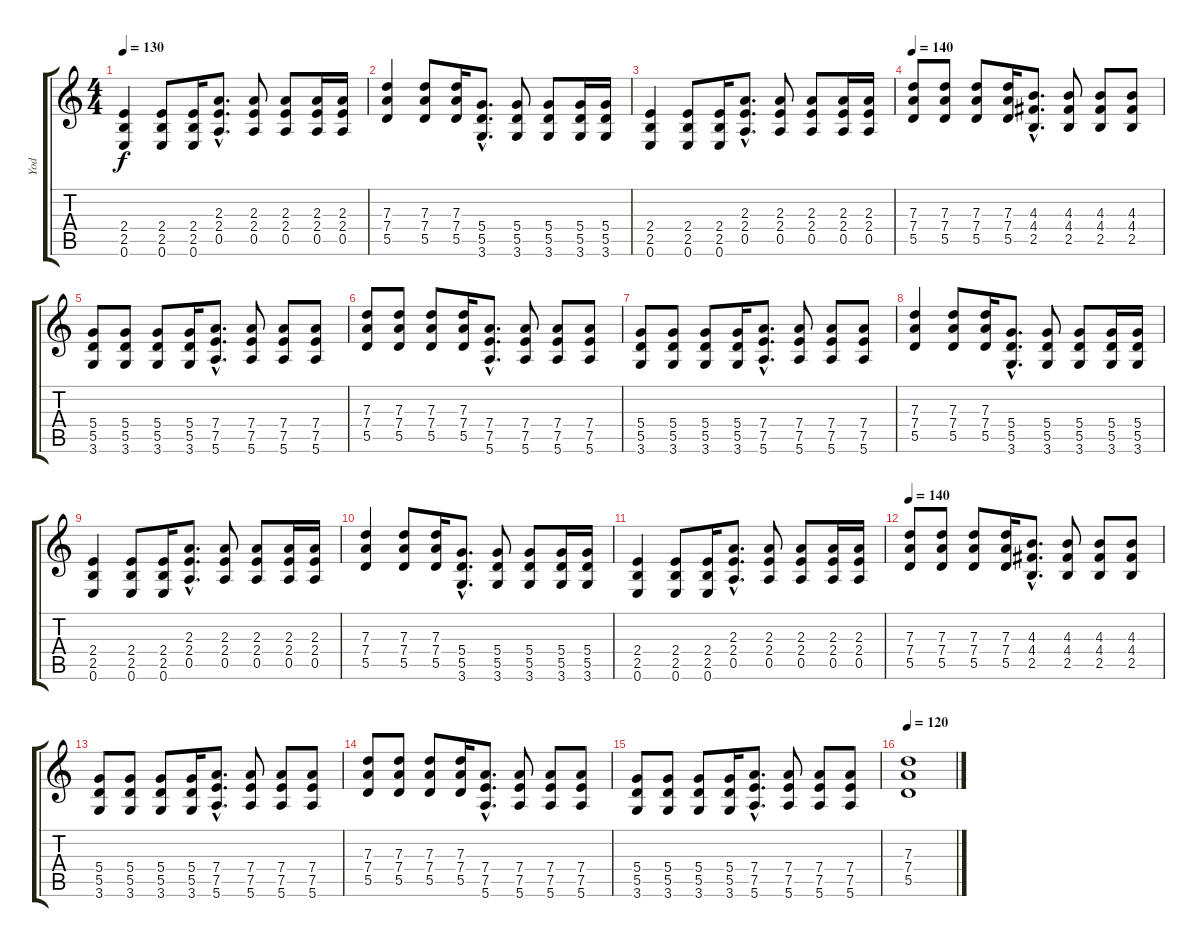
\track ("Yod" "Yod") {instrument distortionguitar}
\staff {score tabs}
\tuning (E4 B3 G3 D3 A2 E2) {hide}
\ts (4 4)
\tempo 130
\clef g2
\ks c
(2.4 2.5 0.6).4{dy f} (2.4 2.5 0.6).8 (2.4 2.5 0.6).16 (2.3{hac} 2.4{hac} 0.5{hac}).8{d} (2.3 2.4 0.5).8 (2.3 2.4 0.5).8 (2.3 2.4 0.5).16 (2.3 2.4 0.5).16 |
(7.3 7.4 5.5).4 (7.3 7.4 5.5).8 (7.3 7.4 5.5).16 (5.4{hac} 5.5{hac} 3.6{hac}).8{d} (5.4 5.5 3.6).8 (5.4 5.5 3.6).8 (5.4 5.5 3.6).16 (5.4 5.5 3.6).16 |
(2.4 2.5 0.6).4 (2.4 2.5 0.6).8 (2.4 2.5 0.6).16 (2.3{hac} 2.4{hac} 0.5{hac}).8{d} (2.3 2.4 0.5).8 (2.3 2.4 0.5).8 (2.3 2.4 0.5).16 (2.3 2.4 0.5).16 |
\tempo 140
(7.3 7.4 5.5).8 (7.3 7.4 5.5).8 (7.3 7.4 5.5).8 (7.3 7.4 5.5).16 (4.3{hac} 4.4{hac} 2.5{hac}).8{d} (4.3 4.4 2.5).8 (4.3 4.4 2.5).8 (4.3 4.4 2.5).8 |
(5.4 5.5 3.6).8 (5.4 5.5 3.6).8 (5.4 5.5 3.6).8 (5.4 5.5 3.6).16 (7.4{hac} 7.5{hac} 5.6{hac}).8{d} (7.4 7.5 5.6).8 (7.4 7.5 5.6).8 (7.4 7.5 5.6).8 |
(7.3 7.4 5.5).8 (7.3 7.4 5.5).8 (7.3 7.4 5.5).8 (7.3 7.4 5.5).16 (7.4{hac} 7.5{hac} 5.6{hac}).8{d} (7.4 7.5 5.6).8 (7.4 7.5 5.6).8 (7.4 7.5 5.6).8 |
(5.4 5.5 3.6).8 (5.4 5.5 3.6).8 (5.4 5.5 3.6).8 (5.4 5.5 3.6).16 (7.4{hac} 7.5{hac} 5.6{hac}).8{d} (7.4 7.5 5.6).8 (7.4 7.5 5.6).8 (7.4 7.5 5.6).8 |
(7.3 7.4 5.5).4 (7.3 7.4 5.5).8 (7.3 7.4 5.5).16 (5.4{hac} 5.5{hac} 3.6{hac}).8{d} (5.4 5.5 3.6).8 (5.4 5.5 3.6).8 (5.4 5.5 3.6).16 (5.4 5.5 3.6).16 |
(2.4 2.5 0.6).4 (2.4 2.5 0.6).8 (2.4 2.5 0.6).16 (2.3{hac} 2.4{hac} 0.5{hac}).8{d} (2.3 2.4 0.5).8 (2.3 2.4 0.5).8 (2.3 2.4 0.5).16 (2.3 2.4 0.5).16 |
(7.3 7.4 5.5).4 (7.3 7.4 5.5).8 (7.3 7.4 5.5).16 (5.4{hac} 5.5{hac} 3.6{hac}).8{d} (5.4 5.5 3.6).8 (5.4 5.5 3.6).8 (5.4 5.5 3.6).16 (5.4 5.5 3.6).16 |
(2.4 2.5 0.6).4 (2.4 2.5 0.6).8 (2.4 2.5 0.6).16 (2.3{hac} 2.4{hac} 0.5{hac}).8{d} (2.3 2.4 0.5).8 (2.3 2.4 0.5).8 (2.3 2.4 0.5).16 (2.3 2.4 0.5).16 |
\tempo 140
(7.3 7.4 5.5).8 (7.3 7.4 5.5).8 (7.3 7.4 5.5).8 (7.3 7.4 5.5).16 (4.3{hac} 4.4{hac} 2.5{hac}).8{d} (4.3 4.4 2.5).8 (4.3 4.4 2.5).8 (4.3 4.4 2.5).8 |
(5.4 5.5 3.6).8 (5.4 5.5 3.6).8 (5.4 5.5 3.6).8 (5.4 5.5 3.6).16 (7.4{hac} 7.5{hac} 5.6{hac}).8{d} (7.4 7.5 5.6).8 (7.4 7.5 5.6).8 (7.4 7.5 5.6).8 |
(7.3 7.4 5.5).8 (7.3 7.4 5.5).8 (7.3 7.4 5.5).8 (7.3 7.4 5.5).16 (7.4{hac} 7.5{hac} 5.6{hac}).8{d} (7.4 7.5 5.6).8 (7.4 7.5 5.6).8 (7.4 7.5 5.6).8 |
(5.4 5.5 3.6).8 (5.4 5.5 3.6).8 (5.4 5.5 3.6).8 (5.4 5.5 3.6).16 (7.4{hac} 7.5{hac} 5.6{hac}).8{d} (7.4 7.5 5.6).8 (7.4 7.5 5.6).8 (7.4 7.5 5.6).8 |
\tempo 130
\tempo 120
(7.3 7.4 5.5).1
